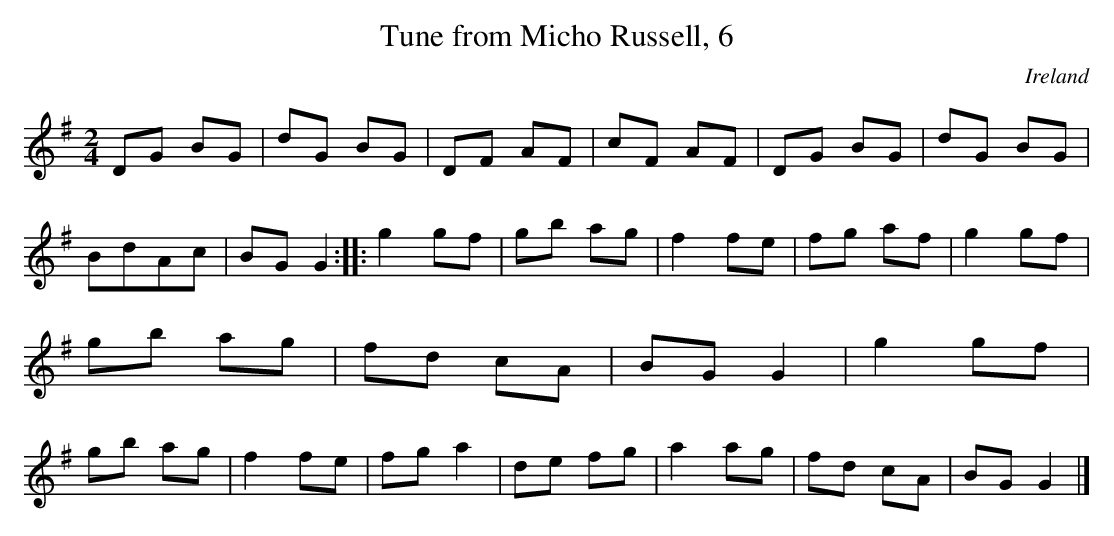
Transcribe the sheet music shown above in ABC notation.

X:1
T:Tune from Micho Russell, 6
M:2/4
L:1/8
O:Ireland
K:G
DG BG| dG BG| DF AF| cF AF | \
DG BG| dG BG| BdAc| BG G2::  \
g2 gf| gb ag| f2 fe| fg af | \
g2 gf| gb ag| fd cA| BG G2 | \
g2 gf| gb ag| f2 fe| fg a2 | \
de fg| a2 ag| fd cA| BG G2 |]
